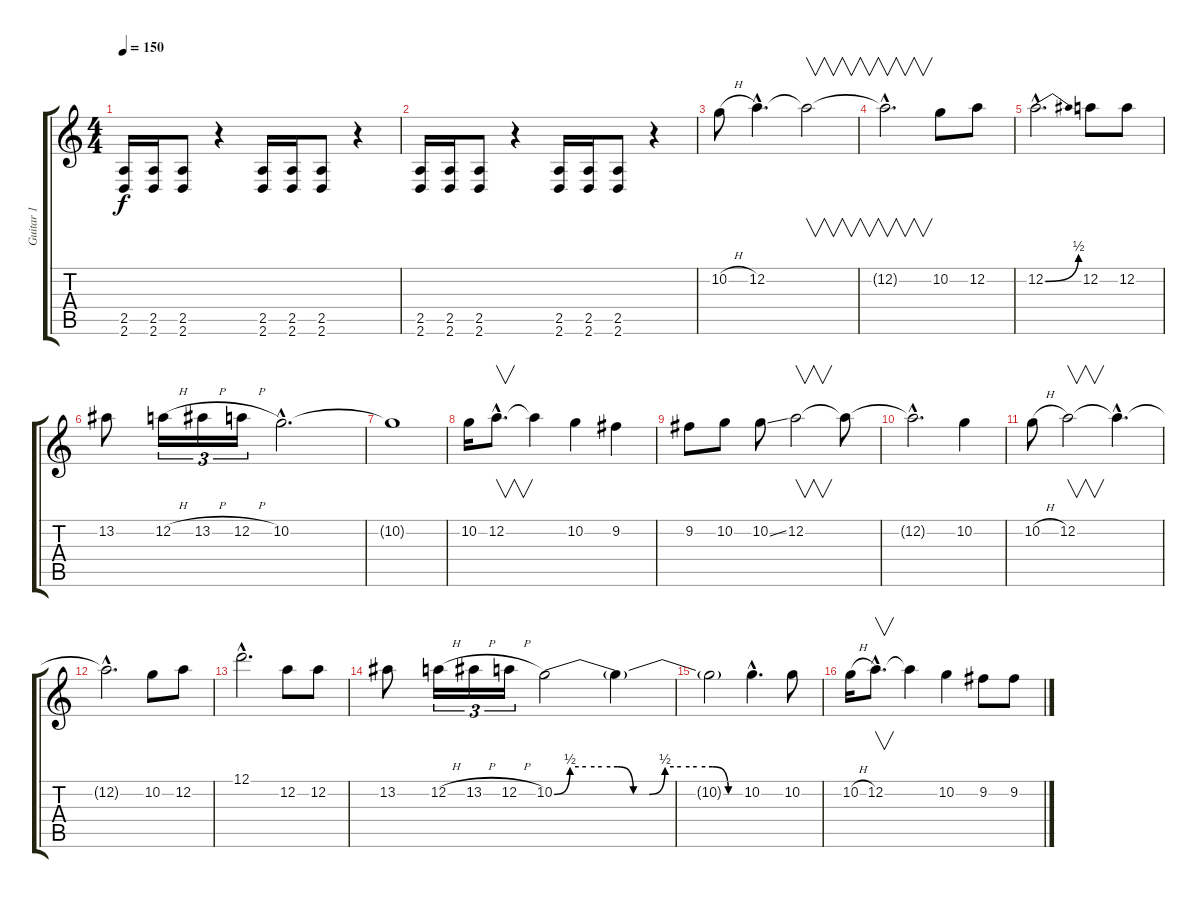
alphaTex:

\track ("Guitar 1" "Guitar 1") {instrument distortionguitar}
\staff {score tabs}
\tuning (D4 A3 F3 C3 G2 C2) {hide}
\ts (4 4)
\tempo 150
\clef g2
\ks c
(2.5 2.6).16{dy f} (2.5 2.6).16 (2.5 2.6).8 r.4 (2.5 2.6).16 (2.5 2.6).16 (2.5 2.6).8 r.4 |
(2.5 2.6).16 (2.5 2.6).16 (2.5 2.6).8 r.4 (2.5 2.6).16 (2.5 2.6).16 (2.5 2.6).8 r.4 |
10.2{h}.8{volume 15} 12.2{hac}.4{d} 12.2{t}.2{v} |
12.2{hac t}.2{v d} 10.2.8 12.2.8 |
12.2{be (bend 0 0 60 2) hac}.2{d} 12.2.8 12.2.8 |
13.2.8 12.2{h}.16{tu (3 2)} 13.2{h}.16{tu (3 2)} 12.2{h}.16{tu (3 2)} 10.2{hac}.2{d} |
10.2{t}.1 |
10.2.16 12.2{hac}.8{v d} 12.2{t}.4 10.2.4 9.2.4 |
9.2.8 10.2.8 10.2{ss}.8 12.2.2{v} 12.2{t}.8 |
12.2{hac t}.2{d} 10.2.4 |
10.2{h}.8 12.2.2{v} 12.2{hac t}.4{d} |
12.2{hac t}.2{d} 10.2.8 12.2.8 |
12.1{hac}.2{d} 12.2.8 12.2.8 |
13.2.8 12.2{h}.16{tu (3 2)} 13.2{h}.16{tu (3 2)} 12.2{h}.16{tu (3 2)} 10.2{be (custom 0 0 5 2 10 2 15 2 20 2 25 0 30 0 35 2 40 2 45 2 50 2 55 0 60 0)}.2 10.2{t}.4 |
10.2{t}.2 10.2{hac}.4{d} 10.2.8 |
10.2{h}.16 12.2{hac}.8{v d} 12.2{t}.4 10.2.4 9.2.8 9.2.8
